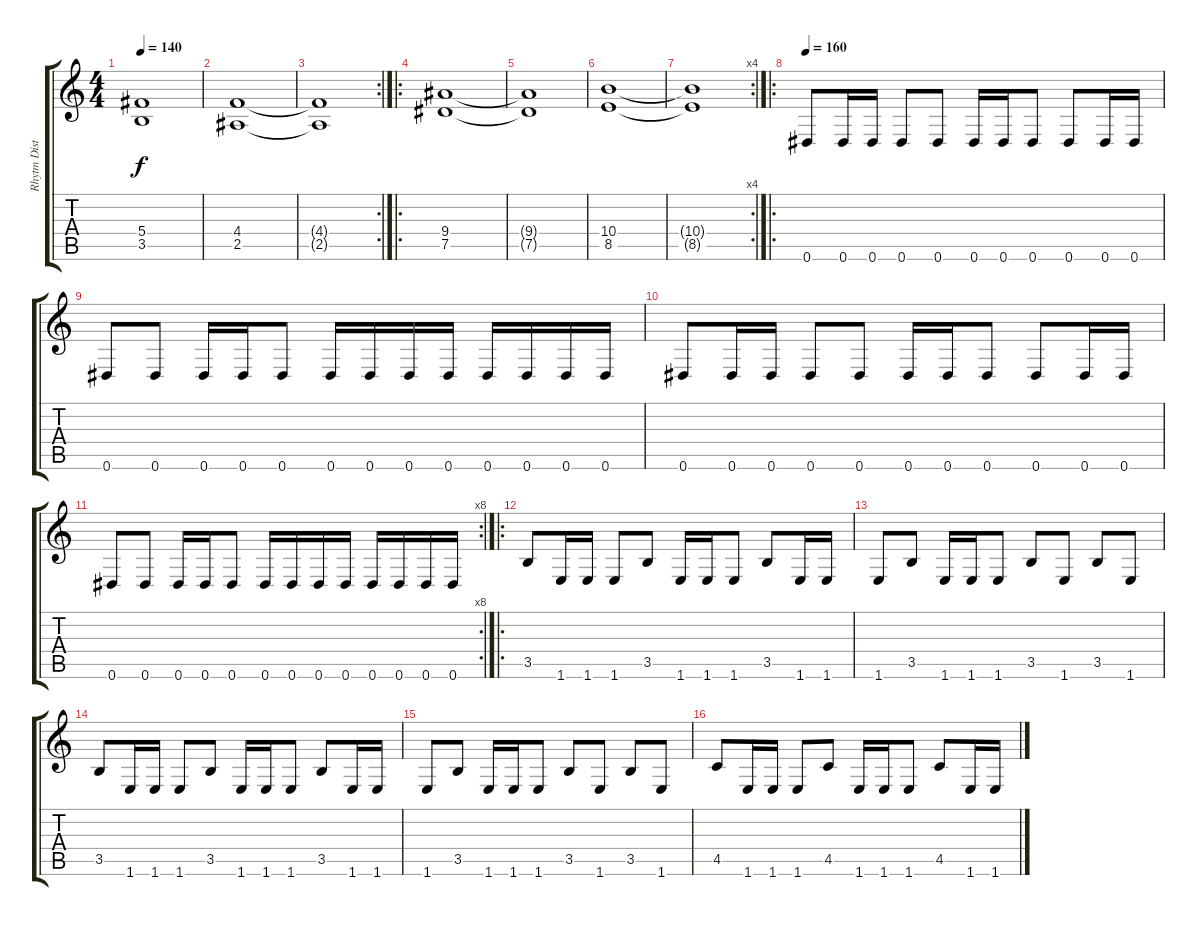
\track ("Rhytm Distortion" "Rhytm Dist") {instrument overdrivenguitar}
\staff {score tabs}
\tuning (Eb4 Bb3 Gb3 Db3 Ab2 Eb2) {hide}
\ts (4 4)
\tempo 140
\clef g2
\ks c
(5.4{t} 3.5{t}).1{dy f} |
(4.4 2.5).1 |
\rc 2
(4.4{t} 2.5{t}).1 |
\ro
(9.4 7.5).1 |
(9.4{t} 7.5{t}).1 |
(10.4 8.5).1 |
\rc 4
(10.4{t} 8.5{t}).1 |
\ro
\tempo 150
\tempo 160
0.6.8 0.6.16 0.6.16 0.6.8 0.6.8 0.6.16 0.6.16 0.6.8 0.6.8 0.6.16 0.6.16 |
0.6.8 0.6.8 0.6.16 0.6.16 0.6.8 0.6.16 0.6.16 0.6.16 0.6.16 0.6.16 0.6.16 0.6.16 0.6.16 |
0.6.8 0.6.16 0.6.16 0.6.8 0.6.8 0.6.16 0.6.16 0.6.8 0.6.8 0.6.16 0.6.16 |
\rc 8
0.6.8 0.6.8 0.6.16 0.6.16 0.6.8 0.6.16 0.6.16 0.6.16 0.6.16 0.6.16 0.6.16 0.6.16 0.6.16 |
\ro
3.5.8 1.6.16 1.6.16 1.6.8 3.5.8 1.6.16 1.6.16 1.6.8 3.5.8 1.6.16 1.6.16 |
1.6.8 3.5.8 1.6.16 1.6.16 1.6.8 3.5.8 1.6.8 3.5.8 1.6.8 |
3.5.8 1.6.16 1.6.16 1.6.8 3.5.8 1.6.16 1.6.16 1.6.8 3.5.8 1.6.16 1.6.16 |
1.6.8 3.5.8 1.6.16 1.6.16 1.6.8 3.5.8 1.6.8 3.5.8 1.6.8 |
4.5.8 1.6.16 1.6.16 1.6.8 4.5.8 1.6.16 1.6.16 1.6.8 4.5.8 1.6.16 1.6.16
